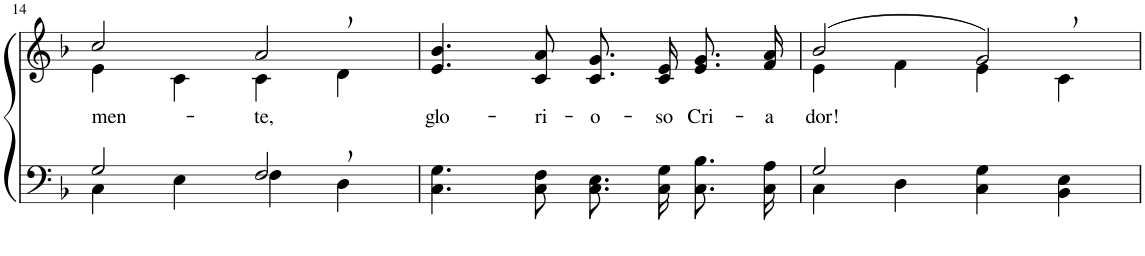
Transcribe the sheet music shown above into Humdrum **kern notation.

**kern	**kern	**text
*part2	*part1	*part1
*staff2	*staff1	*staff1
*I"Parte III e IV	*I"Parte I e II	*
!!LO:PB:g=z
*clefF4	*clefG2	*
*Trd-1c-2	*Trd-1c-2	*
*k[b-]	*k[b-]	*
*M4/4	*M4/4	*
=14	=14	=14
*^	*^	*
!	!	!	!	!LO:LY:b
2G/	4C\	2cc/	4e\	men-
.	4E\	.	4c\	.
!	!	!	!	!LO:LY:b
2F,/	4F\	2a,/	4c\	-te,
.	4D\	.	4d\	.
=15	=15	=15	=15	=15
!	!	!	!	!LO:LY:b
*v	*v	*	*	*
*	*v	*v	*
4.C\ 4.G\	4.e/ 4.b-/	glo-
!	!	!LO:LY:b
8C\ 8F\	8c/ 8a/	-ri-
!	!	!LO:LY:b
8.C\ 8.E\L	8.c/ 8.g/L	-o-
!	!	!LO:LY:b
16C\ 16G\Jk	16c/ 16e/Jk	-so
!	!	!LO:LY:b
8.C\ 8.B-\L	8.e/ 8.g/L	Cri-
!	!	!LO:LY:b
16C\ 16A\Jk	16f/ 16a/Jk	-a-
=16	=16	=16
*^	*^	*
!	!	!	!	!LO:LY:b
2G/	4C\	(2b-/	4e\	-dor!
.	4D\	.	4f\	.
2ryy	4C\ 4G\	2g,/)	4e\	.
.	4BB-\ 4E\	.	4c\	.
*v	*v	*	*	*
*	*v	*v	*
=	=	=
*-	*-	*-
